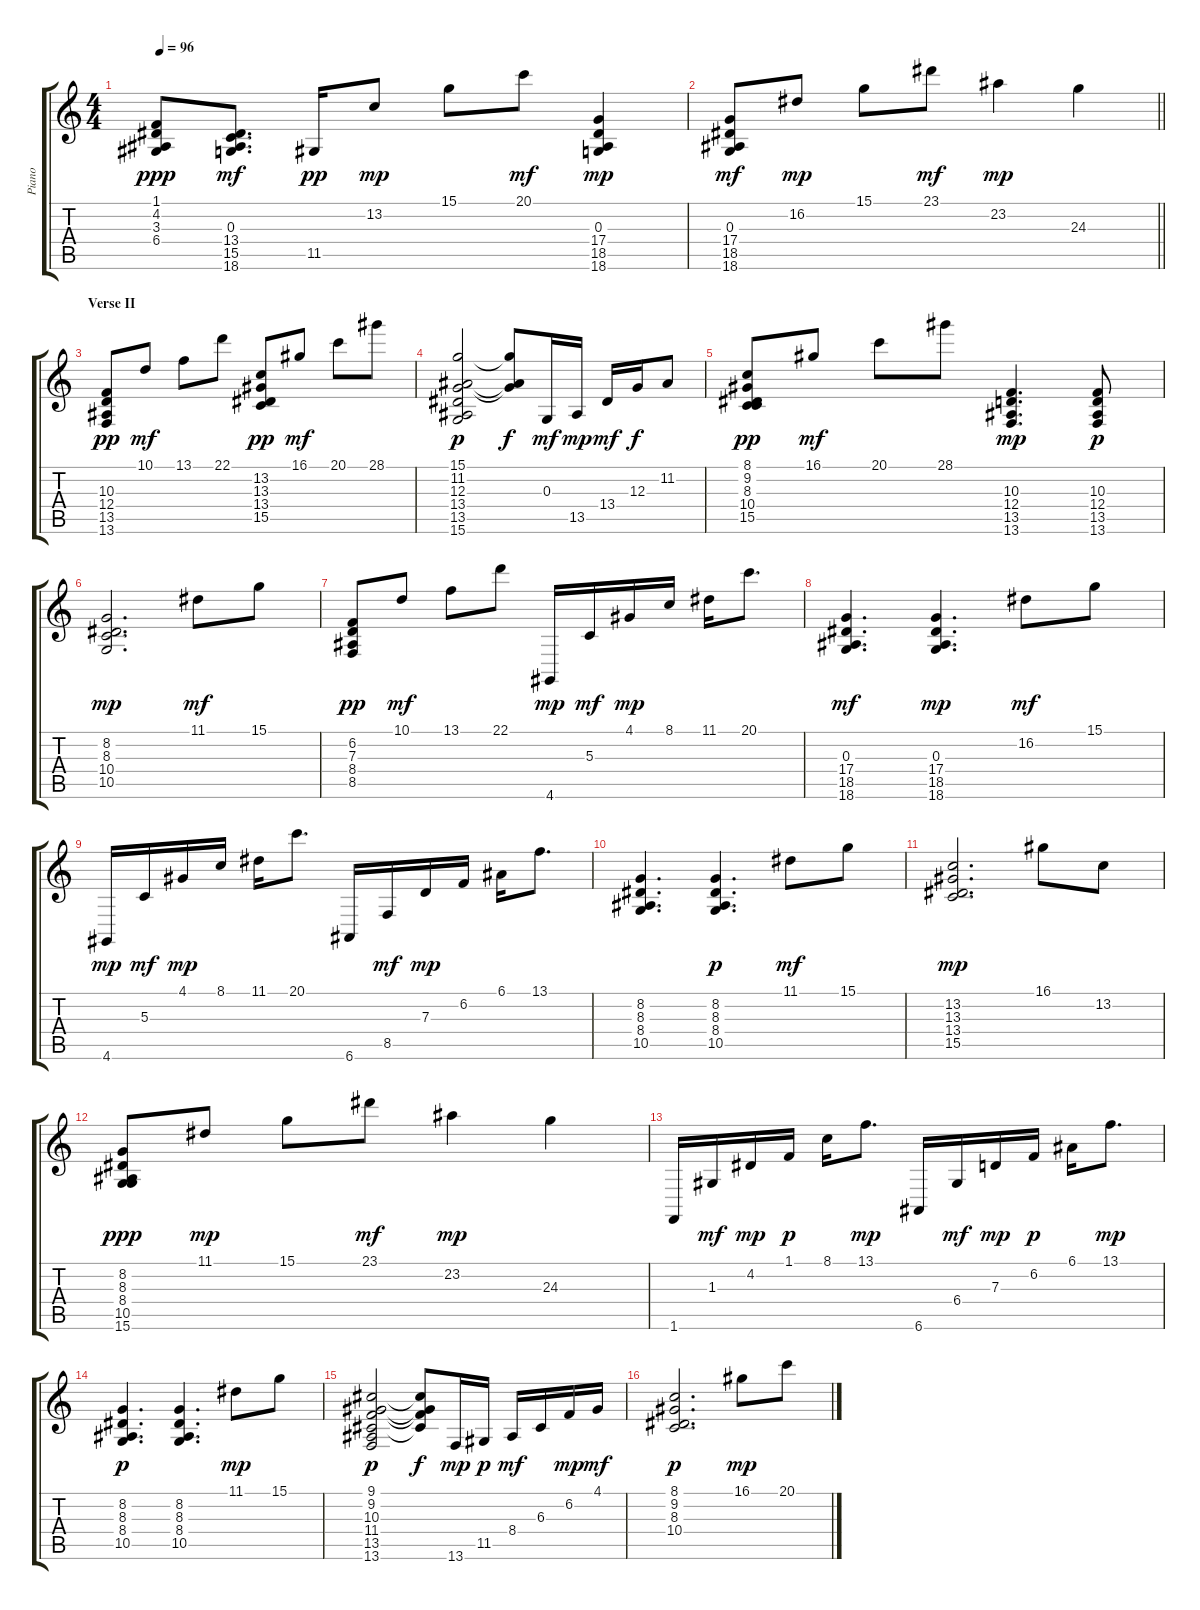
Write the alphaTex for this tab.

\track ("Piano   " "Piano   ") {instrument electricgrandpiano}
\staff {score tabs}
\tuning (E4 B3 G3 D3 A2 E2) {hide}
\ts (4 4)
\tempo 96
\clef g2
\ks c
(1.1 4.2 3.3 6.4).8{dy ppp} (0.3 13.4 15.5 18.6).8{d dy mf} 11.5.16{dy pp} 13.2.8{dy mp} 15.1.8 20.1.8{dy mf} (0.3 17.4 18.5 18.6).4{dy mp} |
\barLineRight lightlight
(0.3 17.4 18.5 18.6).8{dy mf} 16.2.8{dy mp} 15.1.8 23.1.8{dy mf} 23.2.4{dy mp} 24.3.4 |
\section ("" "Verse II")
(10.3 12.4 13.5 13.6).8{dy pp} 10.1.8{dy mf} 13.1.8 22.1.8 (13.2 13.3 13.4 15.5).8{dy pp} 16.1.8{dy mf} 20.1.8 28.1.8 |
(15.1 11.2 12.3 13.4 13.5 15.6).2{dy p} (15.1{t} 11.2{t} 12.3{t}).8{dy f} 0.3.16{dy mf} 13.5.16{dy mp} 13.4.16{dy mf} 12.3.16{dy f} 11.2.8 |
(8.1 9.2 8.3 10.4 15.5).8{dy pp} 16.1.8{dy mf} 20.1.8 28.1.8 (10.3 12.4 13.5 13.6).4{d dy mp} (10.3 12.4 13.5 13.6).8{dy p} |
(8.2 8.3 10.4 10.5).2{d dy mp} 11.1.8{dy mf} 15.1.8 |
(6.2 7.3 8.4 8.5).8{dy pp} 10.1.8{dy mf} 13.1.8 22.1.8 4.6.16{dy mp} 5.3.16{dy mf} 4.1.16{dy mp} 8.1.16 11.1.16 20.1.8{d} |
(0.3 17.4 18.5 18.6).4{d dy mf} (0.3 17.4 18.5 18.6).4{d dy mp} 16.2.8{dy mf} 15.1.8 |
4.6.16{dy mp} 5.3.16{dy mf} 4.1.16{dy mp} 8.1.16 11.1.16 20.1.8{d} 6.6.16 8.5.16{dy mf} 7.3.16{dy mp} 6.2.16 6.1.16 13.1.8{d} |
(8.2 8.3 8.4 10.5).4{d} (8.2 8.3 8.4 10.5).4{d dy p} 11.1.8{dy mf} 15.1.8 |
(13.2 13.3 13.4 15.5).2{d dy mp} 16.1.8 13.2.8 |
(8.2 8.3 8.4 10.5 15.6).8{dy ppp} 11.1.8{dy mp} 15.1.8 23.1.8{dy mf} 23.2.4{dy mp} 24.3.4 |
1.6.16 1.3.16{dy mf} 4.2.16{dy mp} 1.1.16{dy p} 8.1.16 13.1.8{d dy mp} 6.6.16 6.4.16{dy mf} 7.3.16{dy mp} 6.2.16{dy p} 6.1.16 13.1.8{d dy mp} |
(8.2 8.3 8.4 10.5).4{d dy p} (8.2 8.3 8.4 10.5).4{d} 11.1.8{dy mp} 15.1.8 |
(9.1 9.2 10.3 11.4 13.5 13.6).2{dy p} (9.1{t} 9.2{t} 10.3{t} 11.4{t}).8{dy f} 13.6.16{dy mp} 11.5.16{dy p} 8.4.16{dy mf} 6.3.16 6.2.16{dy mp} 4.1.16{dy mf} |
(8.1 9.2 8.3 10.4).2{d dy p} 16.1.8{dy mp} 20.1.8
